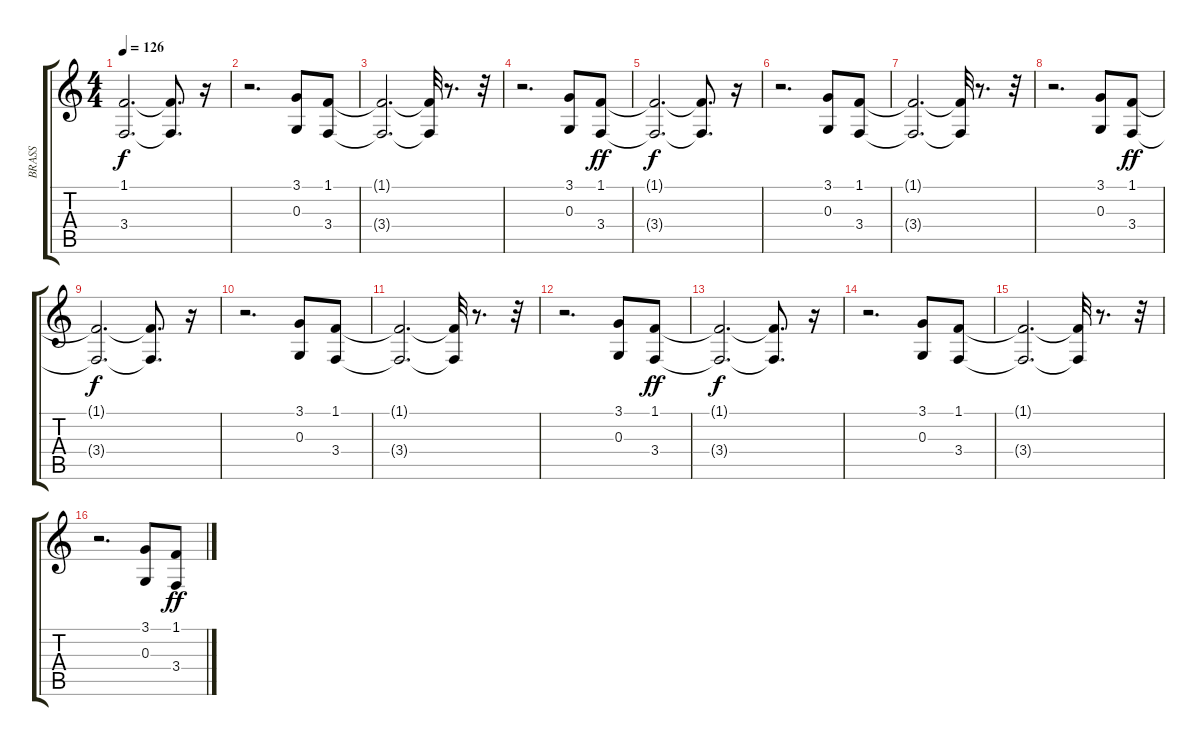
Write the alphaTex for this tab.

\track ("BRASS" "BRASS") {instrument brasssection}
\staff {score tabs}
\tuning (E4 B3 G3 D3 A2 E2) {hide}
\ts (4 4)
\tempo 126
\clef g2
\ks c
(1.1{t} 3.4{t}).2{d dy f} (1.1{t} 3.4{t}).8{d} r.16 |
r.2{d} (3.1 0.3).8 (1.1 3.4).8 |
(1.1{t} 3.4{t}).2{d} (1.1{t} 3.4{t}).32 r.8{d} r.32 |
r.2{d} (3.1 0.3).8 (1.1 3.4).8{dy ff} |
(1.1{t} 3.4{t}).2{d dy f} (1.1{t} 3.4{t}).8{d} r.16 |
r.2{d} (3.1 0.3).8 (1.1 3.4).8 |
(1.1{t} 3.4{t}).2{d} (1.1{t} 3.4{t}).32 r.8{d} r.32 |
r.2{d} (3.1 0.3).8 (1.1 3.4).8{dy ff} |
(1.1{t} 3.4{t}).2{d dy f} (1.1{t} 3.4{t}).8{d} r.16 |
r.2{d} (3.1 0.3).8 (1.1 3.4).8 |
(1.1{t} 3.4{t}).2{d} (1.1{t} 3.4{t}).32 r.8{d} r.32 |
r.2{d} (3.1 0.3).8 (1.1 3.4).8{dy ff} |
(1.1{t} 3.4{t}).2{d dy f} (1.1{t} 3.4{t}).8{d} r.16 |
r.2{d} (3.1 0.3).8 (1.1 3.4).8 |
(1.1{t} 3.4{t}).2{d} (1.1{t} 3.4{t}).32 r.8{d} r.32 |
r.2{d} (3.1 0.3).8 (1.1 3.4).8{dy ff}
